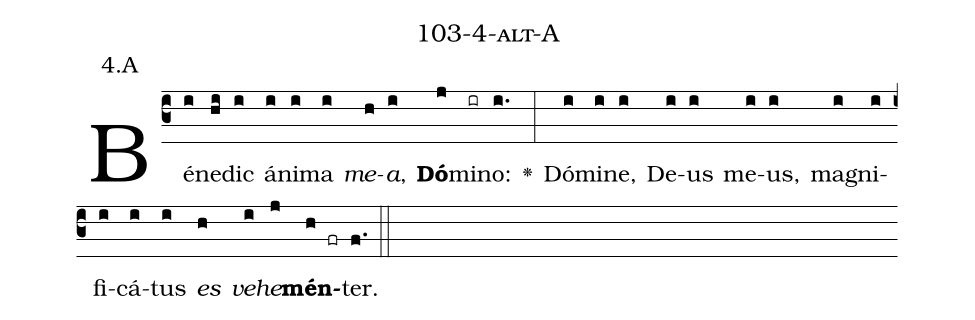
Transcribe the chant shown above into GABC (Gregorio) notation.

name: 103-4-alt-A;
annotation: 4.A;
%%
(c3)Bé(i)ne(hi)dic(i) á(i)ni(i)ma(i) <i>me</i>(h)<i>a</i>,(i) <b>Dó</b>(j)mi(ir)no:(i.) <v>\greheightstar</v>(:) Dó(i)mi(i)ne,(i) De(i)us(i) me(i)us,(i) ma(i)gni(i)fi(i)cá(i)tus(i) <i>es</i>(h) <i>ve</i>(i)<i>he</i>(j)<b>mén</b>(h fr)ter.(f.) (::)


%E(i) u(h) o(i) u(j) a(h) e.(f.) (::)
